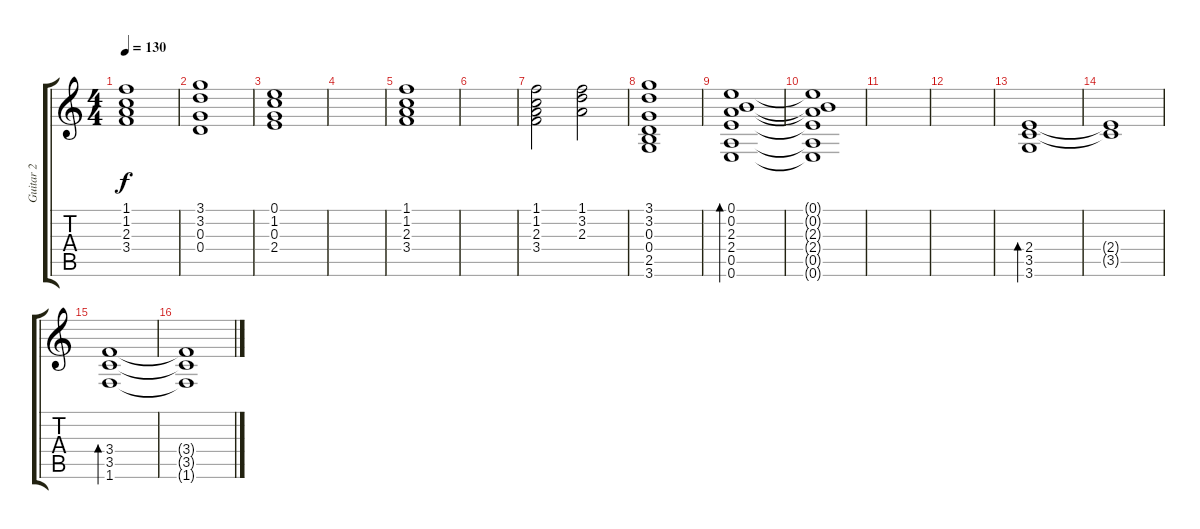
\track ("Guitar 2" "Guitar 2") {instrument electricguitarclean}
\staff {score tabs}
\tuning (E4 B3 G3 D3 A2 E2) {hide}
\ts (4 4)
\tempo 130
\clef g2
\ks c
(1.1 1.2 2.3 3.4).1{dy f} |
(3.1 3.2 0.3 0.4).1 |
(0.1 1.2 0.3 2.4).1 |
|
(1.1 1.2 2.3 3.4).1 |
|
(1.1 1.2 2.3 3.4).2 (1.1 3.2 2.3).2 |
(3.1 3.2 0.3 0.4 2.5 3.6).1 |
(0.1 0.2 2.3 2.4 0.5 0.6).1{bd 240} |
(0.1{t} 0.2{t} 2.3{t} 2.4{t} 0.5{t} 0.6{t}).1 |
|
|
(2.4 3.5 3.6).1{bd 120} |
(2.4{t} 3.5{t}).1 |
(3.4 3.5 1.6).1{bd 60} |
(3.4{t} 3.5{t} 1.6{t}).1
